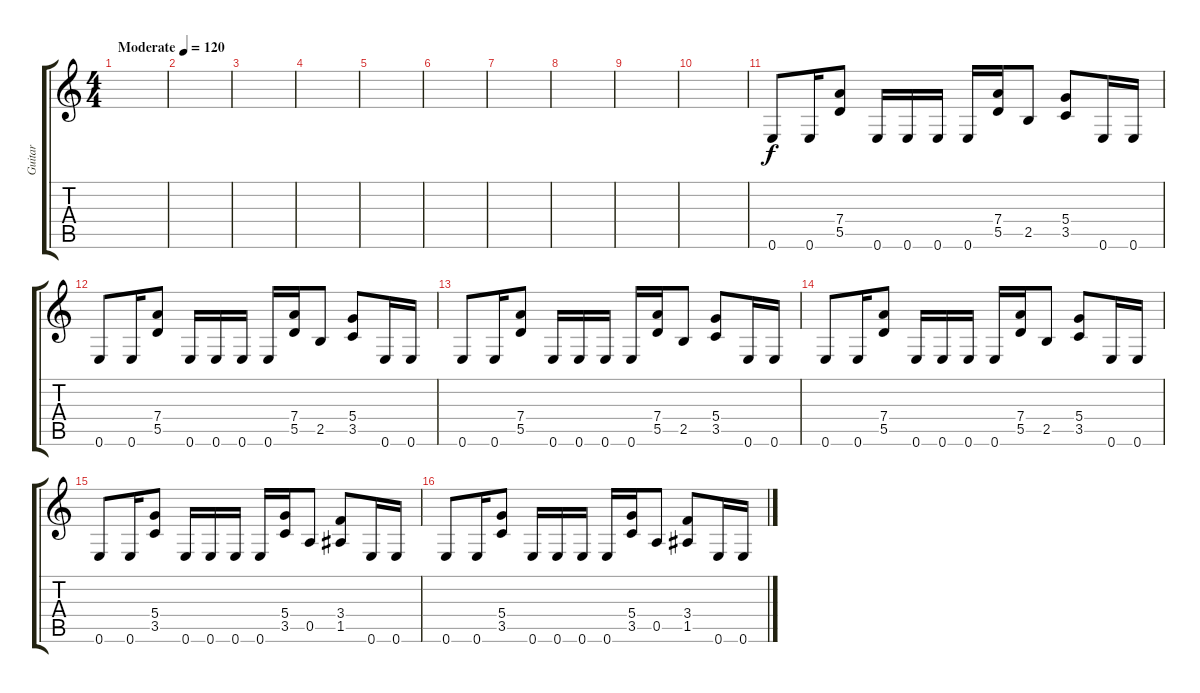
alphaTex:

\track ("Guitar" "Guitar") {instrument acousticguitarsteel}
\staff {score tabs}
\tuning (E4 B3 G3 D3 A2 E2) {hide}
\ts (4 4)
\tempo (120 "Moderate")
\clef g2
\ks c
|
|
|
|
|
|
|
|
|
|
0.6.8 0.6.16 (7.4 5.5).8 0.6.16 0.6.16 0.6.16 0.6.16 (7.4 5.5).16 2.5.8 (5.4 3.5).8 0.6.16 0.6.16 |
0.6.8 0.6.16 (7.4 5.5).8 0.6.16 0.6.16 0.6.16 0.6.16 (7.4 5.5).16 2.5.8 (5.4 3.5).8 0.6.16 0.6.16 |
0.6.8 0.6.16 (7.4 5.5).8 0.6.16 0.6.16 0.6.16 0.6.16 (7.4 5.5).16 2.5.8 (5.4 3.5).8 0.6.16 0.6.16 |
0.6.8 0.6.16 (7.4 5.5).8 0.6.16 0.6.16 0.6.16 0.6.16 (7.4 5.5).16 2.5.8 (5.4 3.5).8 0.6.16 0.6.16 |
0.6.8 0.6.16 (5.4 3.5).8 0.6.16 0.6.16 0.6.16 0.6.16 (5.4 3.5).16 0.5.8 (3.4 1.5).8 0.6.16 0.6.16 |
0.6.8 0.6.16 (5.4 3.5).8 0.6.16 0.6.16 0.6.16 0.6.16 (5.4 3.5).16 0.5.8 (3.4 1.5).8 0.6.16 0.6.16
